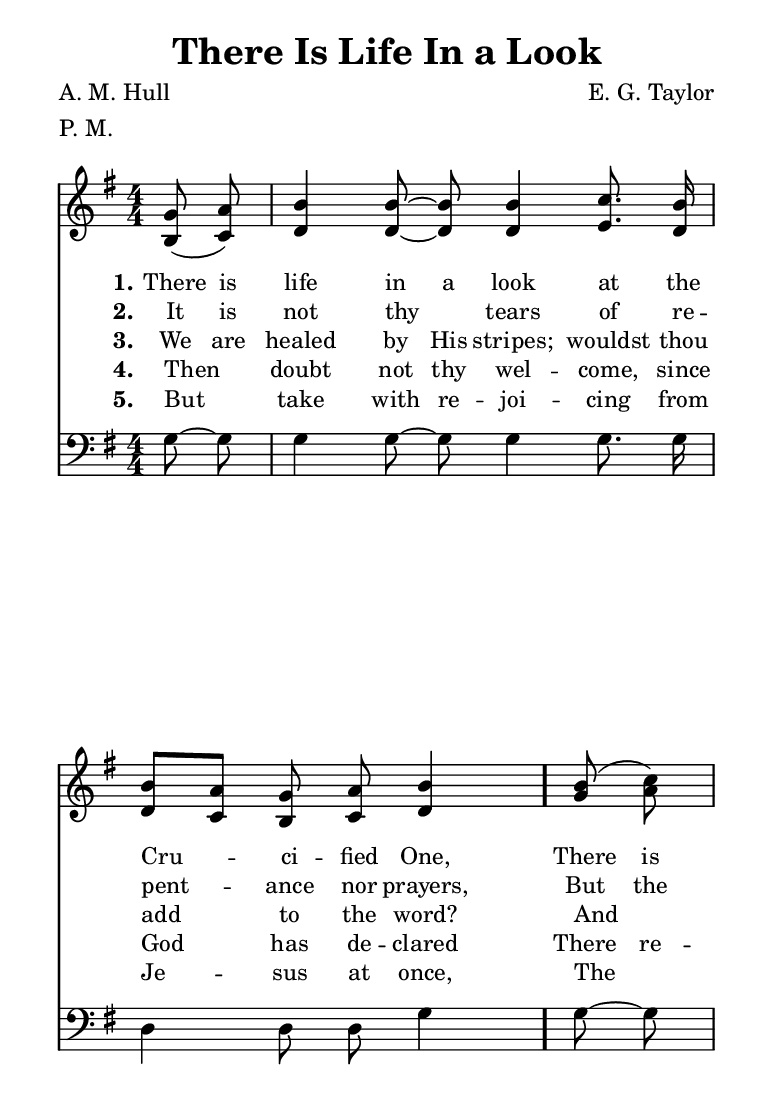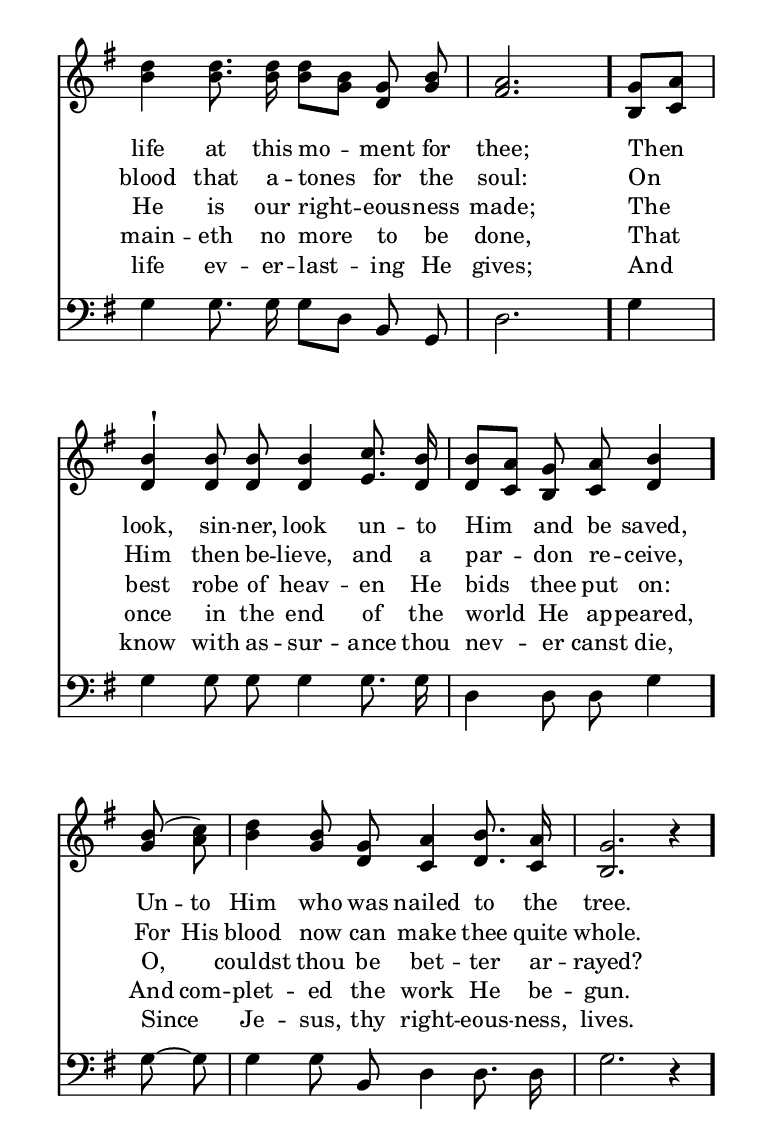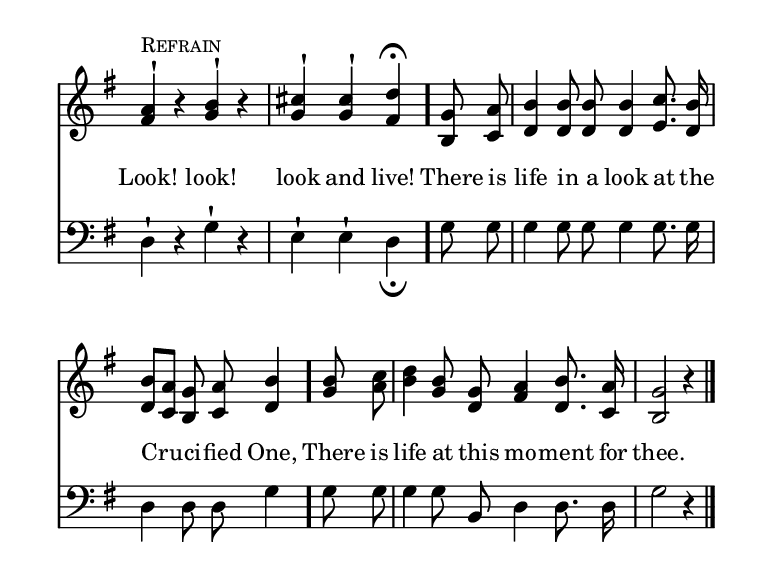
\include "common/global.ily"
\paper {
  \include "common/paper.ily"
  %ragged-bottom = ##t
  %ragged-last-bottom = ##t
  %systems-per-page = ##f
  %page-count = ##f
}

\header{
  %gospel
  hymnnumber = "48"
  title = "There Is Life In a Look"
  tunename = ""
  meter = "P. M."
  poet = "A. M. Hull"
  composer = "E. G. Taylor"
  %copyright = ""
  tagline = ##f
}

% for fermata in MIDI
ta = { \tempo 4=80 }
tb = { \tempo 4=27 }

patternAA = { \ta c8( c8) | c4 c8 ~ c8 c4 c8. c16 | c8[ c8] c8 c8 c4 }
patternAB = { \ta c8 ~ c8 | c4 c8 ~ c8 c4 c8. c16 | c4      c8 c8 c4 }
patternAC = { \ta c8[ c8] | c4 c8   c8 c4 c8. c16 | c8[ c8] c8 c8 c4 }
patternAD = { \ta c4      | c4 c8   c8 c4 c8. c16 | c4      c8 c8 c4 }
patternAE = { \ta c8  c8  | c4 c8   c8 c4 c8. c16 | c8[ c8] c8 c8 c4 }
patternAF = { \ta c8  c8  | c4 c8   c8 c4 c8. c16 | c4      c8 c8 c4 }

patternBA = { \ta c8( c8) | c4 c8. c16 c8[ c8] c8 c8 | c2. }
patternBB = { \ta c8 ~ c8 | c4 c8. c16 c8[ c8] c8 c8 | c2. }

patternCA = { \ta c8( c8) | c4 c8 c8 c4 c8. c16 | c2. c4 }
patternCB = { \ta c8 ~ c8 | c4 c8 c8 c4 c8. c16 | c2. c4 }
patternCC = { \ta c8   c8 | c4 c8 c8 c4 c8. c16 | c2 c4 }

patternDA = { \ta c4 c4 c4 c4 | c4 c4 \tb c4 \ta }

global = {
  \include "common/overrides.ily"
  \override Staff.TimeSignature.style = #'numbered
  \time 4/4
  \override Score.MetronomeMark.transparent = ##t % hide all fermata changes too
  \ta
  \key g \major
  \partial 4
  \autoBeamOff
}

notesSoprano = {
\global
\relative c'' {

  \changePitch \patternAA { g a | b b b b c b | b a g a b }
  \changePitch \patternBA { b c | d d d d b g b | a }
  \changePitch \patternAC { g a | b^! b b b c b | b a g a b }
  \changePitch \patternCA { b c | d b g a b a | g r }

  << s^\markup { \small \caps "Refrain" }
  \changePitch \patternDA { a^! r b^! r | cis^! cis^! d\fermata } >>
  \changePitch \patternAE { g, a | b b b b c b | b a g a b }
  \changePitch \patternCC { b c | d b g a b a | g r }

  \bar "|."

}
}

notesAlto = {
\global
\relative e' {

  \changePitch \patternAA { b c | d d d d e d | d c b c d }
  \changePitch \patternBA { g a | b b b b g d g | fis }
  \changePitch \patternAC { b, c | d d d d e d | d c b c d }
  \changePitch \patternCA { g a | b g d c d c | b r }

  \changePitch \patternDA { fis' r g r | g g fis }
  \changePitch \patternAE { b, c | d d d d e d | d c b c d }
  \changePitch \patternCC { g a | b g d fis d c | b r }

}
}

% There is only one voice in the bass clef in this song, so we chose to call it
% Bass (maybe Baritone would be more appropriate ?)
% Include a fake notesTenor anyway so that partcombine can be more generic
notesTenor = { s1 }

notesBass = {
\global
\relative f {

\tieUp

  \changePitch \patternAB { g g | g g g g g g | d d d g }
  \changePitch \patternBB { g g | g g g g d b g | d' }
  \changePitch \patternAD { g | g g g g g g | d d d g }
  \changePitch \patternCB { g g | g g b, d d d | g r }

  \changePitch \patternDA { d^! r g^! r | e^! e^! d_\fermata }
  \changePitch \patternAF { g g | g g g g g g | d d d | g }
  \changePitch \patternCC { g g | g g b, d d d | g r }

}
}

Refrain = \lyricmode {

Look! look! look and live! \bar "."
There is life in a look at the Cru -- ci -- fied One, \bar "."
There is life at this mo -- ment for thee. \bar "."

}

wordsA = \lyricmode {
\set stanza = "1."

\mon There is \moff life \mon in a \moff look at the Cru -- ci -- fied One, \bar "."
\mon There is \moff life at this mo -- ment for thee; \bar "."
Then look, sin -- ner, look un -- to Him and be saved, \bar "."
\mon Un -- to \moff Him who was nailed to the tree. \bar "."

}

wordsB = \lyricmode {
\set stanza = "2."

\mon It is \moff not thy tears of re -- pent -- ance nor prayers,
\mon But the \moff blood that a -- tones for the soul:
On Him then be -- lieve, and a par -- don re -- ceive,
\mon For His \moff blood now can make thee quite whole.

}

wordsC = \lyricmode {
\set stanza = "3."

\mon We are \moff healed \mon by His \moff stripes; wouldst thou add to the word?
And He is our right -- eous -- ness made;
The best robe of heav -- en He bids thee put on:
O, couldst thou be bet -- ter ar -- rayed?

\Refrain

}

wordsD = \lyricmode {
\set stanza = "4."

Then doubt \mon not thy \moff wel -- come, since God has de -- clared
\mon There re -- \moff main -- eth no more to be done,
That once in the end of the world He ap -- peared,
\mon And com -- \moff plet -- ed the work He be -- gun.

}

wordsE = \lyricmode {
\set stanza = "5."

But take \mon with re -- \moff joi -- cing from Je -- sus at once,
The life ev -- er -- last -- ing He gives;
And know with as -- sur -- ance thou nev -- er canst die,
Since Je -- sus, thy right -- eous -- ness, lives.

}

\score {
  \context ChoirStaff <<
    \context Staff = upper <<
      \set Staff.autoBeaming = ##f
      \set ChoirStaff.systemStartDelimiter = #'SystemStartBar
      \set ChoirStaff.printPartCombineTexts = ##f
      \partcombine #'(2 . 9) \notesSoprano \notesAlto
      \context NullVoice = sopranos { \voiceOne << \notesSoprano >> }
      \context NullVoice = altos { \voiceTwo << \notesAlto >> }
      \context Lyrics = one   \lyricsto sopranos \wordsA
      \context Lyrics = two   \lyricsto sopranos \wordsB
      \context Lyrics = three \lyricsto sopranos \wordsC
      \context Lyrics = four  \lyricsto sopranos \wordsD
      \context Lyrics = five  \lyricsto sopranos \wordsE
    >>
    \context Staff = men <<
      \set Staff.autoBeaming = ##f
      \clef bass
      \set ChoirStaff.printPartCombineTexts = ##f
      \partcombine #'(2 . 9) \notesTenor \notesBass
      \context NullVoice = tenors { \voiceOne << \notesTenor >> }
      \context NullVoice = basses { \voiceTwo << \notesBass >> }
    >>
  >>
  \layout {
    \include "common/layout.ily"
  }
  \midi{
    \include "common/midi.ily"
  }
}

\version "2.19.49"  % necessary for upgrading to future LilyPond versions.

% vi:set et ts=2 sw=2 ai nocindent syntax=lilypond:
